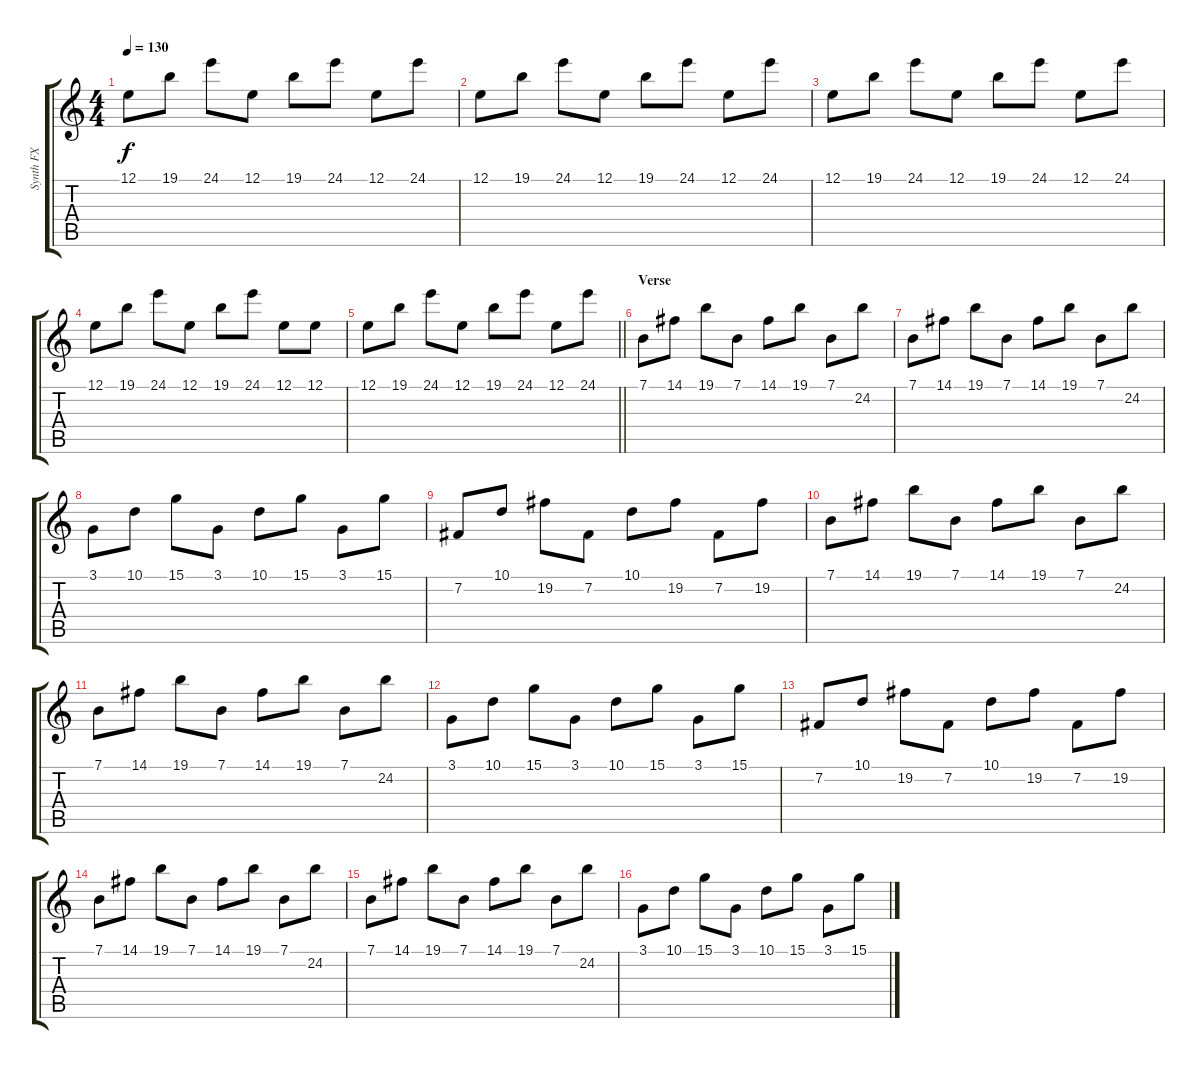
\track ("Synth FX" "Synth FX") {instrument pad5bowed}
\staff {score tabs}
\tuning (E4 B3 G3 D3 A2 E2) {hide}
\ts (4 4)
\tempo 130
\clef g2
\ks c
12.1.8{dy f} 19.1.8 24.1.8 12.1.8 19.1.8 24.1.8 12.1.8 24.1.8 |
12.1.8 19.1.8 24.1.8 12.1.8 19.1.8 24.1.8 12.1.8 24.1.8 |
12.1.8 19.1.8 24.1.8 12.1.8 19.1.8 24.1.8 12.1.8 24.1.8 |
12.1.8 19.1.8 24.1.8 12.1.8 19.1.8 24.1.8 12.1.8 12.1.8 |
\barLineRight lightlight
12.1.8 19.1.8 24.1.8 12.1.8 19.1.8 24.1.8 12.1.8 24.1.8 |
\section ("" "Verse")
7.1.8 14.1.8 19.1.8 7.1.8 14.1.8 19.1.8 7.1.8 24.2.8 |
7.1.8 14.1.8 19.1.8 7.1.8 14.1.8 19.1.8 7.1.8 24.2.8 |
3.1.8 10.1.8 15.1.8 3.1.8 10.1.8 15.1.8 3.1.8 15.1.8 |
7.2.8 10.1.8 19.2.8 7.2.8 10.1.8 19.2.8 7.2.8 19.2.8 |
7.1.8 14.1.8 19.1.8 7.1.8 14.1.8 19.1.8 7.1.8 24.2.8 |
7.1.8 14.1.8 19.1.8 7.1.8 14.1.8 19.1.8 7.1.8 24.2.8 |
3.1.8 10.1.8 15.1.8 3.1.8 10.1.8 15.1.8 3.1.8 15.1.8 |
7.2.8 10.1.8 19.2.8 7.2.8 10.1.8 19.2.8 7.2.8 19.2.8 |
7.1.8 14.1.8 19.1.8 7.1.8 14.1.8 19.1.8 7.1.8 24.2.8 |
7.1.8 14.1.8 19.1.8 7.1.8 14.1.8 19.1.8 7.1.8 24.2.8 |
3.1.8 10.1.8 15.1.8 3.1.8 10.1.8 15.1.8 3.1.8 15.1.8
